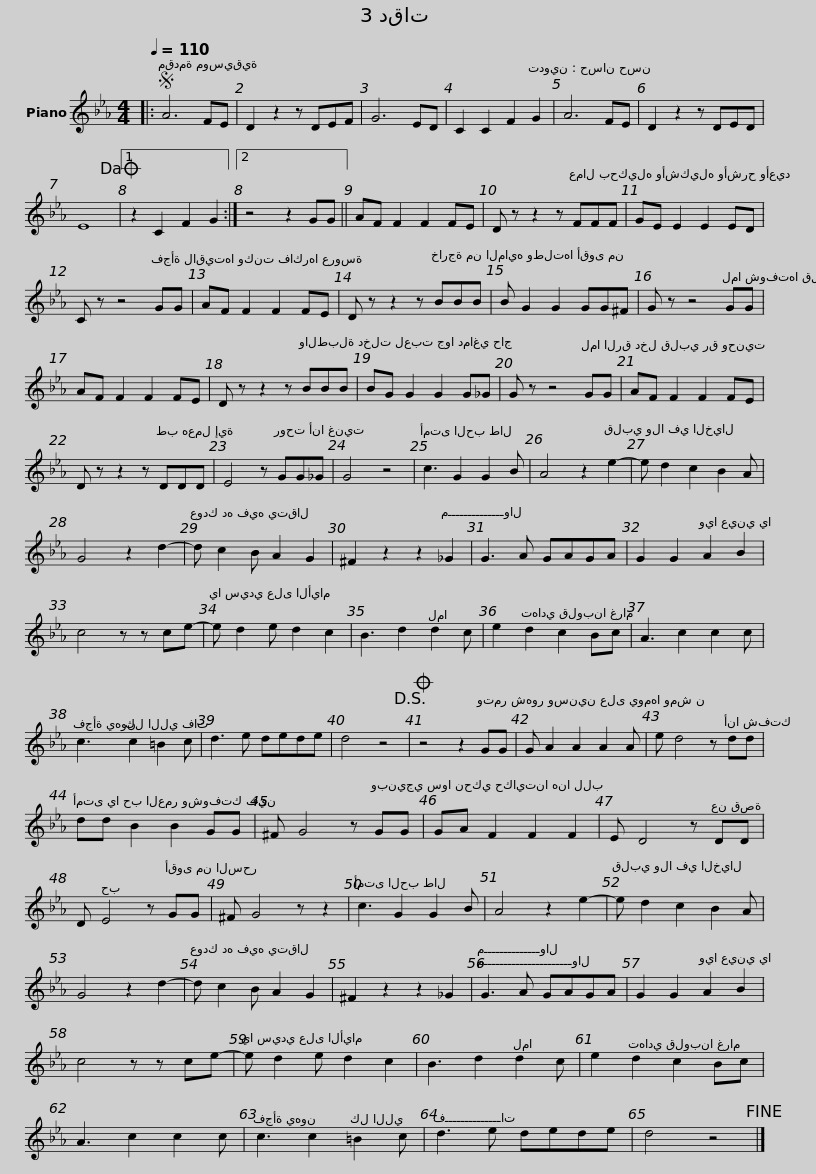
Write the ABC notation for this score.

X:1
L:1/8
Q:1/4=110
M:4/4
I:linebreak $
K:Eb
V:1 treble
V:1
|:S A6 FE | D2 z2 z DEF | G6 ED | C2 C2 F2 G2 |$ A6 FE | %5
 D2 z2 z DED | E8!dacoda! |1 z2 C2 F2 G2 :|2$ z4 z2 GG || AF F2 F2 FE | %10
 D z z2 z FFF | GE E2 E2 ED |$ C z z4 GG | AF F2 F2 FE | D z z2 z BBB | %15
 B G2 G2 GG^F |$ G z z4 GG | AF F2 F2 FE | D z z2 z BBB | BG G2 G2 G_G |$ %20
 G z z4 GG | AF F2 F2 FE | D z z2 z DDD | E4 z GG_G |$ G4 z4 | %25
 c3 G2 G2 B | A4 z2 e2- | e d2 c2 B2 A |$ G4 z2 d2- | d c2 B A2 G2 | %30
 ^F2 z2 z2 _G2 | G3 A GAGA |$ G2 G2 A2 B2 | c4 z z ce- | e d2 e d2 c2 | %35
 B3 d2 d2 c |$ e2 d2 c2 Bc | A3 c2 c2 c | c3 c2 =B2 c | d3 e dede |$ %40
 d4 z4!D.S.! |O z4 z2 GG | G A2 A2 A2 A | e d4 z dd |$ dd B2 B2 GG | %45
 ^F G4 z GG | GA F2 F2 F2 | E D4 z DD |$ D E4 z GG | ^F G4 z z2 | %50
 c3 G2 G2 B | A4 z2 e2- |$ e d2 c2 B2 A | G4 z2 d2- | d c2 B A2 G2 | %55
 ^F2 z2 z2 _G2 |$ G3 A GAGA | G2 G2 A2 B2 | c4 z z ce- | e d2 e d2 c2 |$ %60
 B3 d2 d2 c | e2 d2 c2 Bc | A3 c2 c2 c | c3 c2 =B2 c |$ d3 e dede | %65
 d4 z4!fine! |] %66
